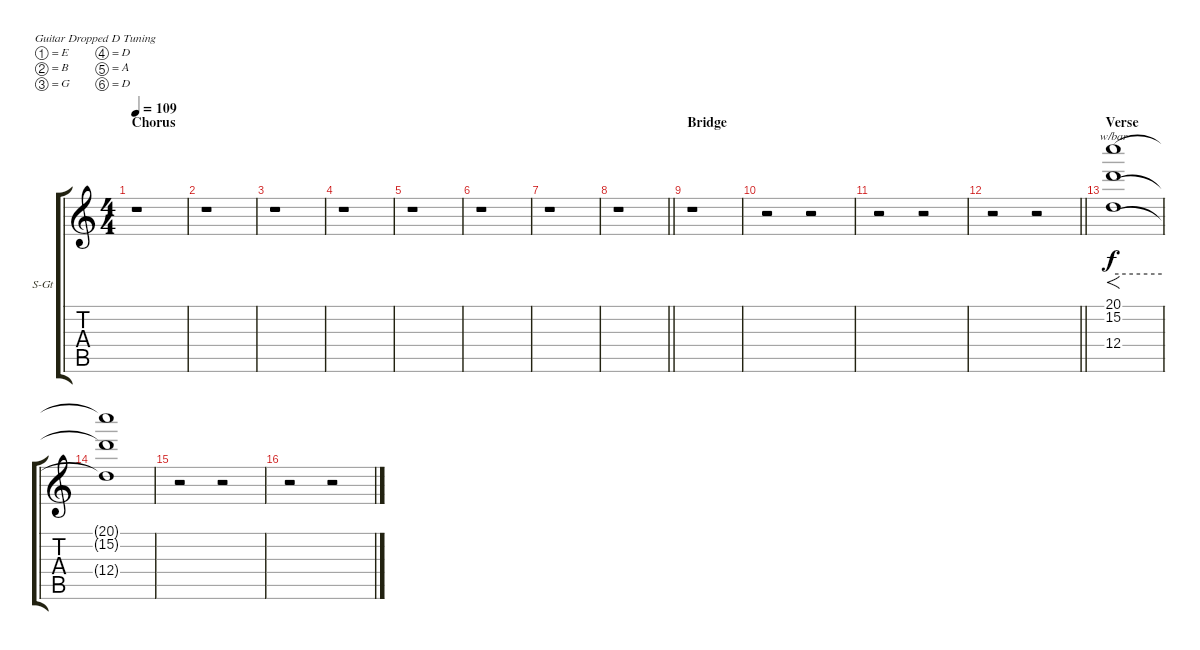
\bracketExtendMode groupsimilarinstruments
\firstSystemTrackNameOrientation horizontal
\otherSystemsTrackNameOrientation horizontal
\track ("Keyboard 2" "S-Gt") {instrument pad4choir}
\staff {score tabs}
\tuning (E4 B3 G3 D3 A2 D2)
\displaytranspose 12
\ts (4 4)
\section ("" "Chorus")
\tempo 109
\clef g2
\ks c
r.1{dy f} |
r.1 |
r.1 |
r.1 |
r.1 |
r.1 |
r.1 |
\barLineRight lightlight
r.1 |
\section ("" "Bridge")
r.1 |
r.2 r.2 |
r.2 r.2 |
\barLineRight lightlight
r.2 r.2 |
\section ("" "Verse")
(20.1 15.2 12.4).1{f tbe (hold default 0 0 60 0)} |
(20.1{t} 15.2{t} 12.4{t}).1 |
r.2 r.2 |
r.2 r.2
